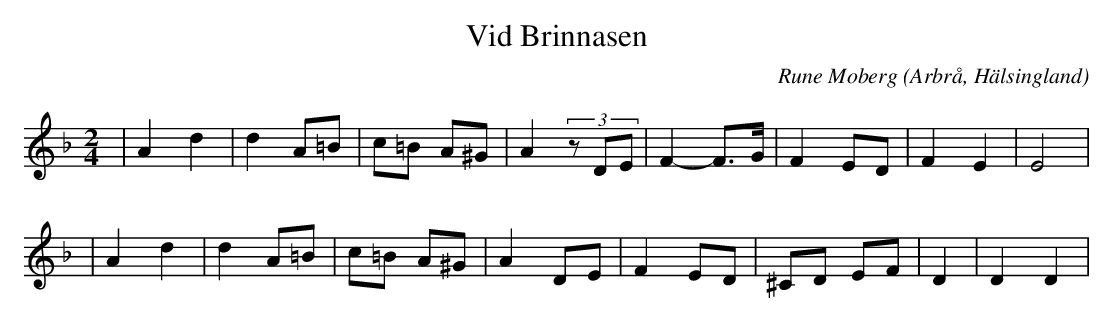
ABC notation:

X:1
T:Vid Brinnasen
C: Rune Moberg
O:Arbrå, Hälsingland
M:2/4
L:1/8
K:Dm
| A2 d2|d2 A=B|c=B A^G|A2 (3zDE| F2-F>G| F2 ED|F2 E2|E4|
| A2 d2|d2 A=B|c=B A^G|A2 DE|F2 ED|^CD EF| D2|D2 D2|
